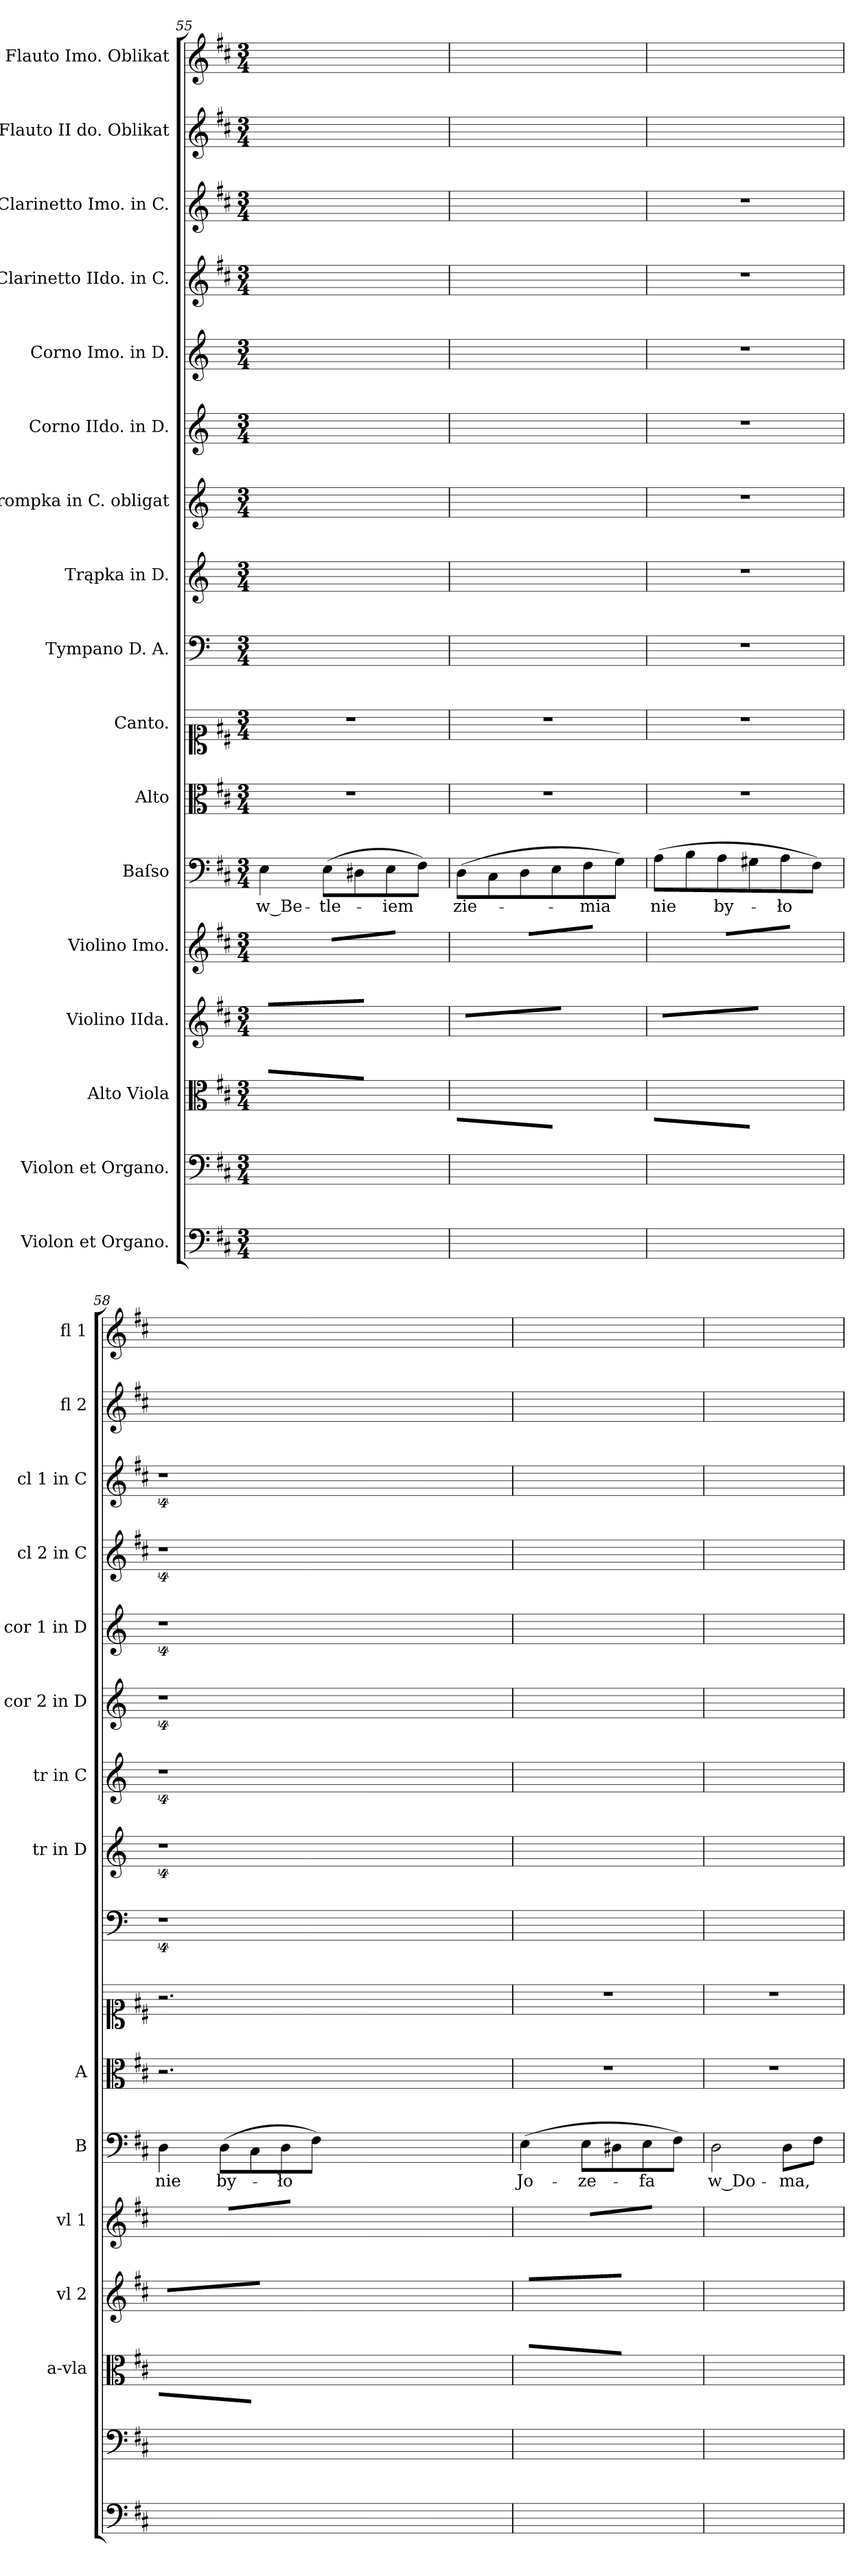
**kern	**kern	**kern	**kern	**kern	**kern	**text	**kern	**kern	**kern	**kern	**kern	**kern	**kern	**kern	**kern	**kern	**kern
*part17	*part16	*part15	*part14	*part13	*part12	*part12	*part11	*part10	*part9	*part8	*part7	*part6	*part5	*part4	*part3	*part2	*part1
*staff17	*staff16	*staff15	*staff14	*staff13	*staff12	*staff12	*staff11	*staff10	*staff9	*staff8	*staff7	*staff6	*staff5	*staff4	*staff3	*staff2	*staff1
*I"Violon et Organo.	*I"Violon et Organo.	*I"Alto Viola	*I"Violino IIda.	*I"Violino Imo.	*I"Baſso	*	*I"Alto	*I"Canto.	*I"Tympano D. A.	*I"Trąpka in D.	*I"Trompka in C. obligat	*I"Corno IIdo. in D.	*I"Corno Imo. in D.	*I"Clarinetto IIdo. in C.	*I"Clarinetto Imo. in C.	*I"Flauto II do. Oblikat	*I"Flauto Imo. Oblikat
*	*	*I'a-vla	*I'vl 2	*I'vl 1	*I'B	*	*I'A	*	*	*I'tr in D	*I'tr in C	*I'cor 2 in D	*I'cor 1 in D	*I'cl 2 in C	*I'cl 1 in C	*I'fl 2	*I'fl 1
*clefF4	*clefF4	*clefC3	*clefG2	*clefG2	*clefF4	*	*clefC3	*clefC1	*clefF4	*clefG2	*clefG2	*clefG2	*clefG2	*clefG2	*clefG2	*clefG2	*clefG2
*	*	*	*	*	*	*	*	*	*ITrd-1c-2	*ITrd-1c-2	*ITrd-1c-2	*ITrd6c10	*ITrd6c10	*	*	*	*
*k[f#c#]	*k[f#c#]	*k[f#c#]	*k[f#c#]	*k[f#c#]	*k[f#c#]	*	*k[f#c#]	*k[f#c#]	*k[f#c#]	*k[f#c#]	*k[f#c#]	*k[f#c#]	*k[f#c#]	*k[f#c#]	*k[f#c#]	*k[f#c#]	*k[f#c#]
*D:	*D:	*D:	*D:	*D:	*D:	*	*D:	*D:	*D:	*D:	*D:	*D:	*D:	*D:	*D:	*D:	*D:
*M3/4	*M3/4	*M3/4	*M3/4	*M3/4	*M3/4	*	*M3/4	*M3/4	*M3/4	*M3/4	*M3/4	*M3/4	*M3/4	*M3/4	*M3/4	*M3/4	*M3/4
=55	=55	=55	=55	=55	=55	=55	=55	=55	=55	=55	=55	=55	=55	=55	=55	=55	=55
*	*	*tremolo	*	*	*	*	*	*	*	*	*	*	*	*	*	*	*
*	*	*	*tremolo	*	*	*	*	*	*	*	*	*	*	*	*	*	*
4A\yy	4A\yy	8c#/yyL	8g/yyL	8A/Lyy	4E\	w_Be-	2.r	2.r	2.ryy	2.ryy	2.ryy	2.ryy	2.ryy	2.ryy	2.ryy	2.ryy	2.ryy
.	.	8A/yy	8a/yy	8g/Jyy	.	.	.	.	.	.	.	.	.	.	.	.	.
*	*	*	*	*tremolo	*	*	*	*	*	*	*	*	*	*	*	*	*
4AA/yy	4AA/yy	8c#/yy	8g/yy	8e/yyL	(8E\L	-tle-	.	.	.	.	.	.	.	.	.	.	.
.	.	8A/yy	8a/yy	8g/yy	8D#X\	.	.	.	.	.	.	.	.	.	.	.	.
4A\yy	4A\yy	8c#/yy	8g/yy	8e/yy	8E\	-iem	.	.	.	.	.	.	.	.	.	.	.
.	.	8A/yyJ	8a/yyJ	8g/yyJ	8F#\J)	.	.	.	.	.	.	.	.	.	.	.	.
*	*	*	*	*Xtremolo	*	*	*	*	*	*	*	*	*	*	*	*	*
=56	=56	=56	=56	=56	=56	=56	=56	=56	=56	=56	=56	=56	=56	=56	=56	=56	=56
2D\yy	2D\yy	8d\yyL	8d/yyL	8d/Lyy	(8D\L	zie-	2.r	2.r	2.ryy	2.ryy	2.ryy	2.ryy	2.ryy	2.ryy	2.ryy	2.ryy	2.ryy
.	.	8A\yy	8f#/yy	8a/Jyy	8C#\	.	.	.	.	.	.	.	.	.	.	.	.
*	*	*	*	*tremolo	*	*	*	*	*	*	*	*	*	*	*	*	*
.	.	8d\yy	8d/yy	8f#/yyL	8D\	.	.	.	.	.	.	.	.	.	.	.	.
.	.	8A\yy	8f#/yy	8a/yy	8E\	.	.	.	.	.	.	.	.	.	.	.	.
4ryy	4ryy	8d\yy	8d/yy	8f#/yy	8F#\	-mia	.	.	.	.	.	.	.	.	.	.	.
.	.	8A\yyJ	8f#/yyJ	8a/yyJ	8G\J)	.	.	.	.	.	.	.	.	.	.	.	.
*	*	*	*	*Xtremolo	*	*	*	*	*	*	*	*	*	*	*	*	*
=57	=57	=57	=57	=57	=57	=57	=57	=57	=57	=57	=57	=57	=57	=57	=57	=57	=57
4D\yy	4D\yy	8d\yyL	8d/yyL	8d/Lyy	(8A\L	nie	2.r	2.r	2.r	2.r	2.r	2.r	2.r	2.r	2.r	2.ryy	2.ryy
.	.	8A\yy	8f#/yy	8a/Jyy	8B\	.	.	.	.	.	.	.	.	.	.	.	.
*	*	*	*	*tremolo	*	*	*	*	*	*	*	*	*	*	*	*	*
4d\yy	4d\yy	8d\yy	8d/yy	8f#/yyL	8A\	by-	.	.	.	.	.	.	.	.	.	.	.
.	.	8A\yy	8f#/yy	8a/yy	8G#X\	.	.	.	.	.	.	.	.	.	.	.	.
4D\yy	4D\yy	8d\yy	8d/yy	8f#/yy	8A\	-ło	.	.	.	.	.	.	.	.	.	.	.
.	.	8A\yyJ	8f#/yyJ	8a/yyJ	8F#\J)	.	.	.	.	.	.	.	.	.	.	.	.
*	*	*	*	*Xtremolo	*	*	*	*	*	*	*	*	*	*	*	*	*
=58	=58	=58	=58	=58	=58	=58	=58	=58	=58	=58	=58	=58	=58	=58	=58	=58	=58
4F#\yy	4F#\yy	8d\yyL	8d/yyL	8d/Lyy	4D\	nie	2.r	2.r	4%9r	4%9r	4%9r	4%9r	4%9r	4%9r	4%9r	0ryy	0ryy
.	.	8A\yy	8f#/yy	8a/Jyy	.	.	.	.	.	.	.	.	.	.	.	.	.
*	*	*	*	*tremolo	*	*	*	*	*	*	*	*	*	*	*	*	*
4D\yy	4D\yy	8d\yy	8d/yy	8d/yyL	(8D\L	by-	.	.	.	.	.	.	.	.	.	.	.
.	.	8A\yy	8f#/yy	8a/yy	8C#\	.	.	.	.	.	.	.	.	.	.	.	.
4F#\yy	4F#\yy	8d\yy	8d/yy	8d/yy	8D\	-ło	.	.	.	.	.	.	.	.	.	.	.
.	.	8A\yyJ	8f#/yyJ	8a/yyJ	8F#\J)	.	.	.	.	.	.	.	.	.	.	.	.
*	*	*	*	*Xtremolo	*	*	*	*	*	*	*	*	*	*	*	*	*
1.ryy	1.ryy	1.ryy	1.ryy	1.ryy	1.ryy	.	1.ryy	1.ryy	.	.	.	.	.	.	.	.	.
.	.	.	.	.	.	.	.	.	.	.	.	.	.	.	.	.	.
.	.	.	.	.	.	.	.	.	.	.	.	.	.	.	.	.	.
.	.	.	.	.	.	.	.	.	.	.	.	.	.	.	.	4ryy	4ryy
=59	=59	=59	=59	=59	=59	=59	=59	=59	=59	=59	=59	=59	=59	=59	=59	=59	=59
4A\yy	4A\yy	8c#/yyL	8g/yyL	8A/Lyy	(4E\	Jo-	2.r	2.r	2.ryy	2.ryy	2.ryy	2.ryy	2.ryy	2.ryy	2.ryy	2.ryy	2.ryy
.	.	8A/yy	8a/yy	8g/Jyy	.	.	.	.	.	.	.	.	.	.	.	.	.
*	*	*	*	*tremolo	*	*	*	*	*	*	*	*	*	*	*	*	*
4AA/yy	4AA/yy	8c#/yy	8g/yy	8e/yyL	8E\L	-ze-	.	.	.	.	.	.	.	.	.	.	.
.	.	8A/yy	8a/yy	8g/yy	8D#X\	.	.	.	.	.	.	.	.	.	.	.	.
4A\yy	4A\yy	8c#/yy	8g/yy	8e/yy	8E\	-fa	.	.	.	.	.	.	.	.	.	.	.
.	.	8A/yyJ	8a/yyJ	8g/yyJ	8F#\J)	.	.	.	.	.	.	.	.	.	.	.	.
*	*	*	*	*Xtremolo	*	*	*	*	*	*	*	*	*	*	*	*	*
*	*	*	*Xtremolo	*	*	*	*	*	*	*	*	*	*	*	*	*	*
*	*	*Xtremolo	*	*	*	*	*	*	*	*	*	*	*	*	*	*	*
=60	=60	=60	=60	=60	=60	=60	=60	=60	=60	=60	=60	=60	=60	=60	=60	=60	=60
2D\yy	2D\yy	2d\yy	2Ayy/ 2f#yy/	2f#/yy	2D\	w_Do-	2.r	2.r	2.ryy	2.ryy	2.ryy	2.ryy	2.ryy	2.ryy	2.ryy	2.ryy	2.ryy
.	.	.	.	.	.	.	.	.	.	.	.	.	.	.	.	.	.
.	.	.	.	.	.	.	.	.	.	.	.	.	.	.	.	.	.
4ryy	4ryy	4ryy	4ryy	8dd\Lyy	8D\L	-ma,	.	.	.	.	.	.	.	.	.	.	.
.	.	.	.	8ff#\Jyy	8F#\J	.	.	.	.	.	.	.	.	.	.	.	.
=	=	=	=	=	=	=	=	=	=	=	=	=	=	=	=	=	=
*-	*-	*-	*-	*-	*-	*-	*-	*-	*-	*-	*-	*-	*-	*-	*-	*-	*-
